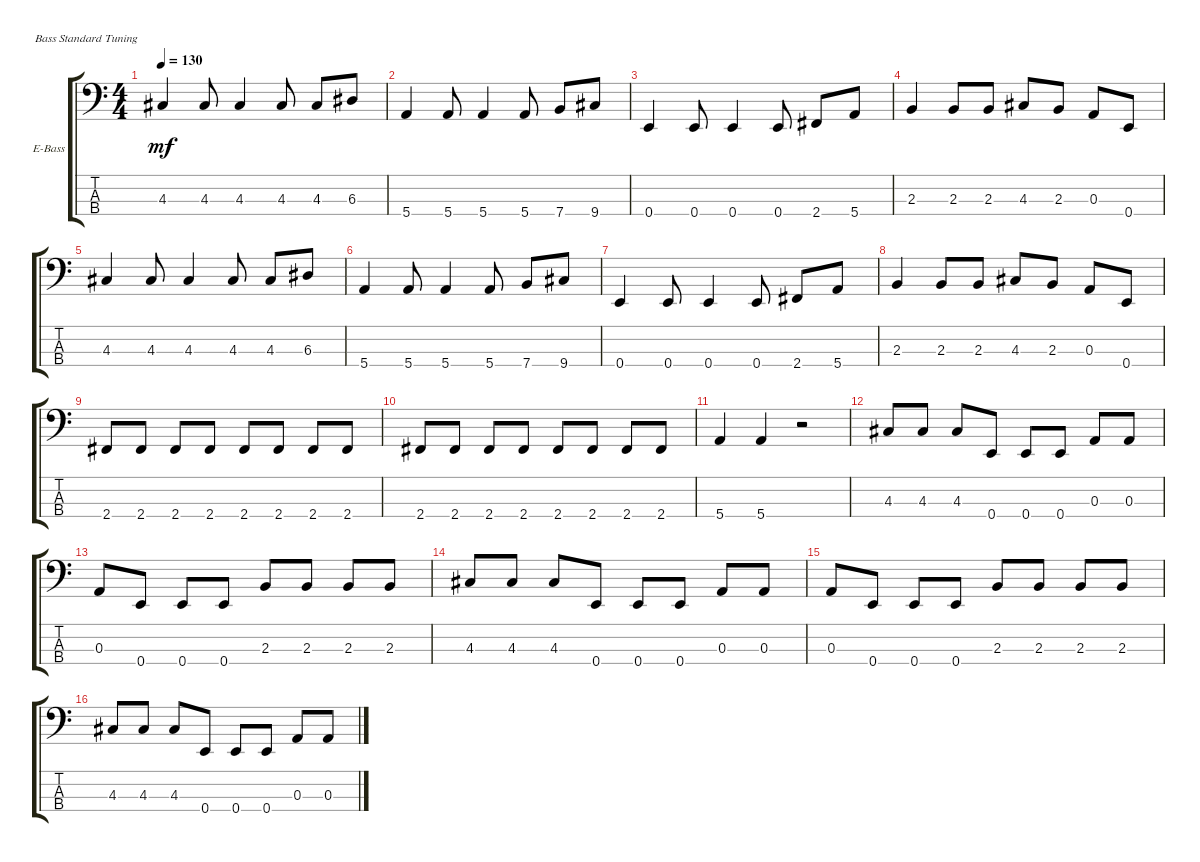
\defaultSystemsLayout 4
\bracketExtendMode groupsimilarinstruments
\firstSystemTrackNameOrientation horizontal
\otherSystemsTrackNameOrientation horizontal
\track ("Electric Bass" "E-Bass") {instrument electricbassfinger}
\staff {score tabs}
\tuning (G2 D2 A1 E1)
\ts (4 4)
\tempo 130
\clef f4
\ks c
4.3.4{dy mf} 4.3.8 4.3.4 4.3.8 4.3.8 6.3.8 |
5.4.4 5.4.8 5.4.4 5.4.8 7.4.8 9.4.8 |
0.4.4 0.4.8 0.4.4 0.4.8 2.4.8 5.4.8 |
2.3.4 2.3.8 2.3.8 4.3.8 2.3.8 0.3.8 0.4.8 |
4.3.4 4.3.8 4.3.4 4.3.8 4.3.8 6.3.8 |
5.4.4 5.4.8 5.4.4 5.4.8 7.4.8 9.4.8 |
0.4.4 0.4.8 0.4.4 0.4.8 2.4.8 5.4.8 |
2.3.4 2.3.8 2.3.8 4.3.8 2.3.8 0.3.8 0.4.8 |
2.4.8 2.4.8 2.4.8 2.4.8 2.4.8 2.4.8 2.4.8 2.4.8 |
2.4.8 2.4.8 2.4.8 2.4.8 2.4.8 2.4.8 2.4.8 2.4.8 |
5.4.4 5.4.4 r.2 |
4.3.8 4.3.8 4.3.8 0.4.8 0.4.8 0.4.8 0.3.8 0.3.8 |
0.3.8 0.4.8 0.4.8 0.4.8 2.3.8 2.3.8 2.3.8 2.3.8 |
4.3.8 4.3.8 4.3.8 0.4.8 0.4.8 0.4.8 0.3.8 0.3.8 |
0.3.8 0.4.8 0.4.8 0.4.8 2.3.8 2.3.8 2.3.8 2.3.8 |
4.3.8 4.3.8 4.3.8 0.4.8 0.4.8 0.4.8 0.3.8 0.3.8
